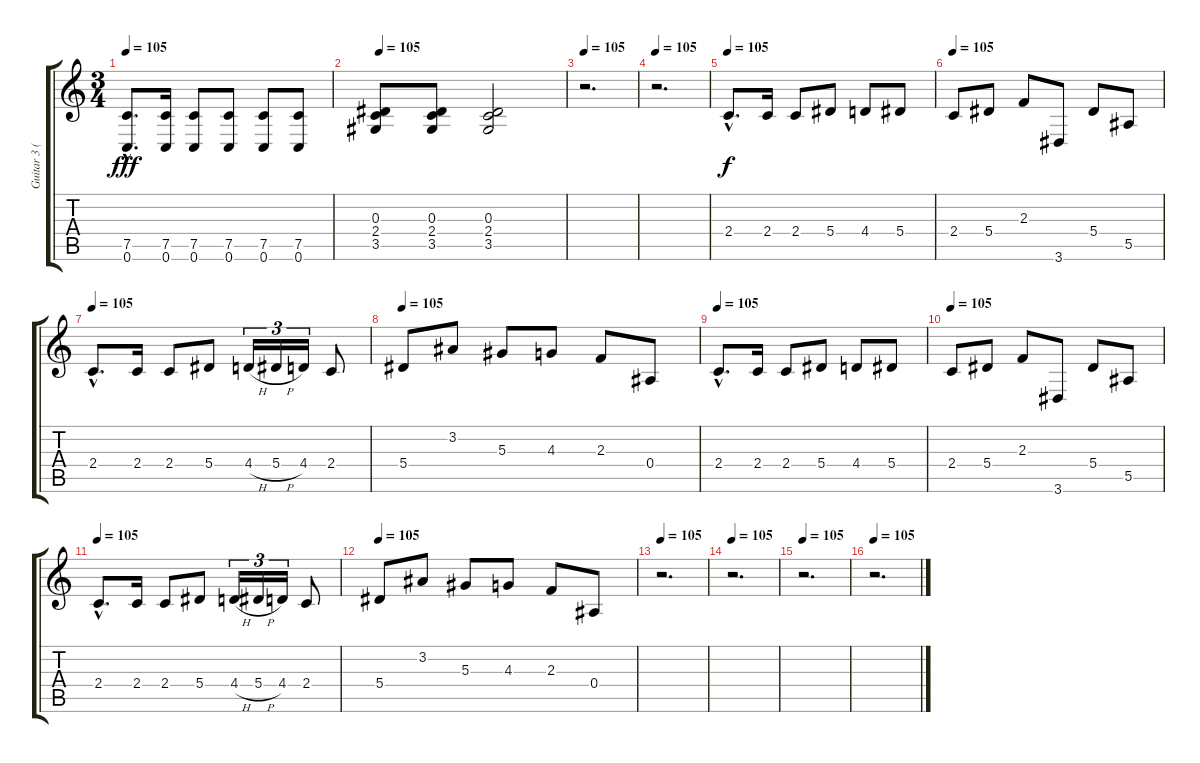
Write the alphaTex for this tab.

\track ("Guitar 3 (Rhythm)" "Guitar 3 (") {instrument distortionguitar}
\staff {score tabs}
\tuning (C4 G3 Eb3 Bb2 F2 C2) {hide}
\ts (3 4)
\tempo 105
\clef g2
\ks c
(7.5{hac} 0.6{hac}).8{d dy fff} (7.5 0.6).16 (7.5 0.6).8 (7.5 0.6).8 (7.5 0.6).8 (7.5 0.6).8 |
\tempo 105
(0.3 2.4 3.5).8 (0.3 2.4 3.5).8 (0.3 2.4 3.5).2 |
\tempo 105
r.2{d} |
\tempo 105
r.2{d} |
\tempo 105
2.4{hac}.8{d dy f instrument distortionguitar} 2.4.16 2.4.8 5.4.8 4.4.8 5.4.8 |
\tempo 105
2.4.8 5.4.8 2.3.8 3.6.8 5.4.8 5.5.8 |
\tempo 105
2.4{hac}.8{d} 2.4.16 2.4.8 5.4.8 4.4{h}.16{tu (3 2)} 5.4{h}.16{tu (3 2)} 4.4.16{tu (3 2)} 2.4.8 |
\tempo 105
5.4.8 3.2.8 5.3.8 4.3.8 2.3.8 0.4.8 |
\tempo 105
2.4{hac}.8{d} 2.4.16 2.4.8 5.4.8 4.4.8 5.4.8 |
\tempo 105
2.4.8 5.4.8 2.3.8 3.6.8 5.4.8 5.5.8 |
\tempo 105
2.4{hac}.8{d} 2.4.16 2.4.8 5.4.8 4.4{h}.16{tu (3 2)} 5.4{h}.16{tu (3 2)} 4.4.16{tu (3 2)} 2.4.8 |
\tempo 105
5.4.8 3.2.8 5.3.8 4.3.8 2.3.8 0.4.8 |
\tempo 105
r.2{d} |
\tempo 105
r.2{d} |
\tempo 105
r.2{d} |
\tempo 105
r.2{d}
